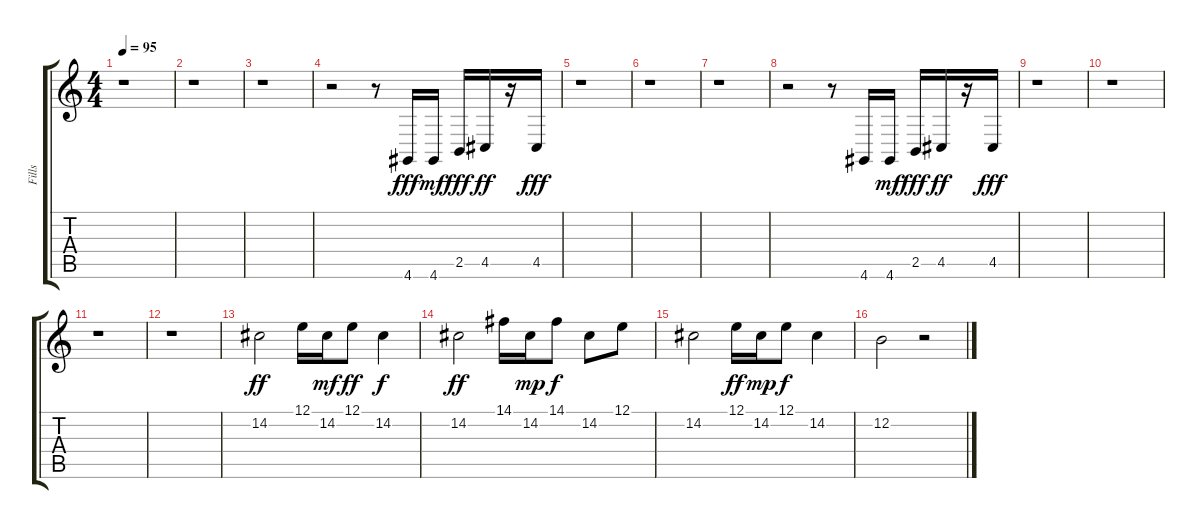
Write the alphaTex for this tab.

\track ("Fills" "Fills") {instrument baritonesax}
\staff {score tabs}
\tuning (E4 B3 G3 D3 A2 E2) {hide}
\ts (4 4)
\tempo 95
\clef g2
\ks c
r.1{dy f} |
r.1 |
r.1 |
r.2 r.8 4.6.16{dy fff} 4.6.16{dy mf} 2.5.16{dy fff} 4.5.16{dy ff} r.16 4.5.16{dy fff} |
r.1 |
r.1 |
r.1 |
r.2 r.8 4.6.16 4.6.16{dy mf} 2.5.16{dy fff} 4.5.16{dy ff} r.16 4.5.16{dy fff} |
r.1 |
r.1 |
r.1 |
r.1 |
14.2.2{dy ff instrument lead3calliope} 12.1.16 14.2.16{dy mf} 12.1.8{dy ff} 14.2.4{dy f} |
14.2.2{dy ff} 14.1.16 14.2.16{dy mp} 14.1.8{dy f} 14.2.8 12.1.8 |
14.2.2 12.1.16{dy ff} 14.2.16{dy mp} 12.1.8{dy f} 14.2.4 |
12.2.2 r.2
